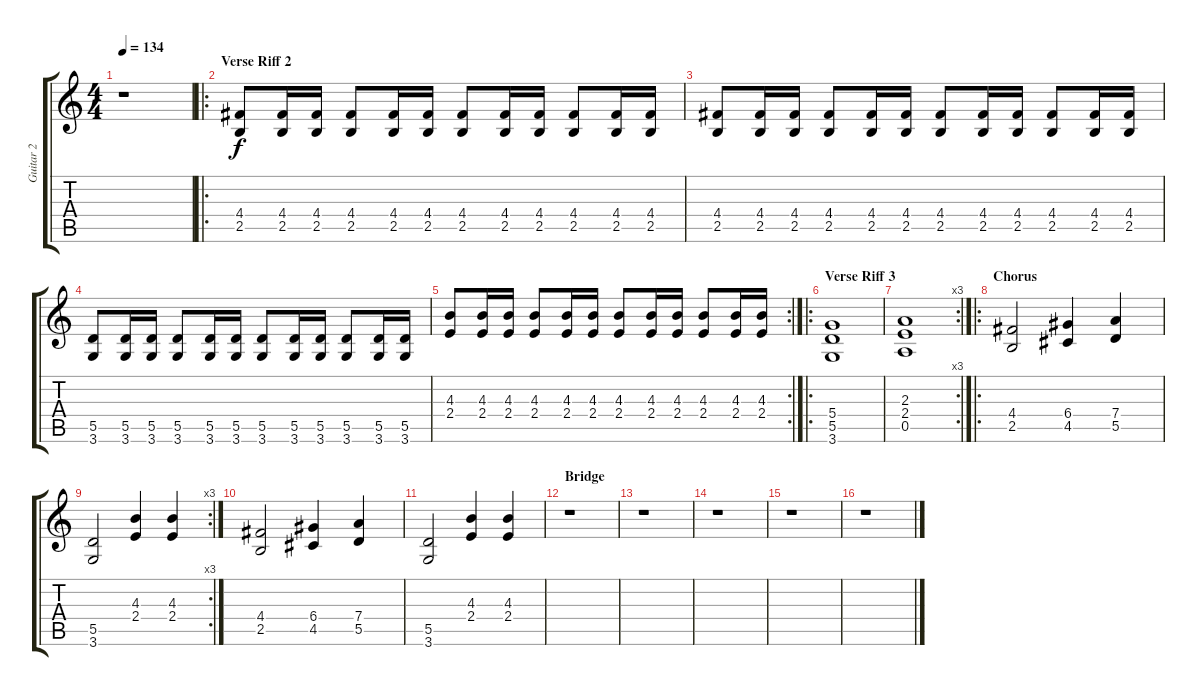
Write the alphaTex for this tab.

\track ("Guitar 2" "Guitar 2") {instrument overdrivenguitar}
\staff {score tabs}
\tuning (E4 B3 G3 D3 A2 E2) {hide}
\ts (4 4)
\tempo 134
\clef g2
\ks c
r.1{dy f} |
\ro
\section ("" "Verse Riff 2")
(4.4 2.5).8 (4.4 2.5).16 (4.4 2.5).16 (4.4 2.5).8 (4.4 2.5).16 (4.4 2.5).16 (4.4 2.5).8 (4.4 2.5).16 (4.4 2.5).16 (4.4 2.5).8 (4.4 2.5).16 (4.4 2.5).16 |
(4.4 2.5).8 (4.4 2.5).16 (4.4 2.5).16 (4.4 2.5).8 (4.4 2.5).16 (4.4 2.5).16 (4.4 2.5).8 (4.4 2.5).16 (4.4 2.5).16 (4.4 2.5).8 (4.4 2.5).16 (4.4 2.5).16 |
(5.5 3.6).8 (5.5 3.6).16 (5.5 3.6).16 (5.5 3.6).8 (5.5 3.6).16 (5.5 3.6).16 (5.5 3.6).8 (5.5 3.6).16 (5.5 3.6).16 (5.5 3.6).8 (5.5 3.6).16 (5.5 3.6).16 |
\rc 2
(4.3 2.4).8 (4.3 2.4).16 (4.3 2.4).16 (4.3 2.4).8 (4.3 2.4).16 (4.3 2.4).16 (4.3 2.4).8 (4.3 2.4).16 (4.3 2.4).16 (4.3 2.4).8 (4.3 2.4).16 (4.3 2.4).16 |
\ro
\section ("" "Verse Riff 3")
(5.4 5.5 3.6).1 |
\rc 3
(2.3 2.4 0.5).1 |
\ro
\section ("" "Chorus")
(4.4 2.5).2 (6.4 4.5).4 (7.4 5.5).4 |
\rc 3
(5.5 3.6).2 (4.3 2.4).4 (4.3 2.4).4 |
(4.4 2.5).2 (6.4 4.5).4 (7.4 5.5).4 |
(5.5 3.6).2 (4.3 2.4).4 (4.3 2.4).4 |
\section ("" "Bridge")
r.1 |
r.1 |
r.1 |
r.1 |
r.1
